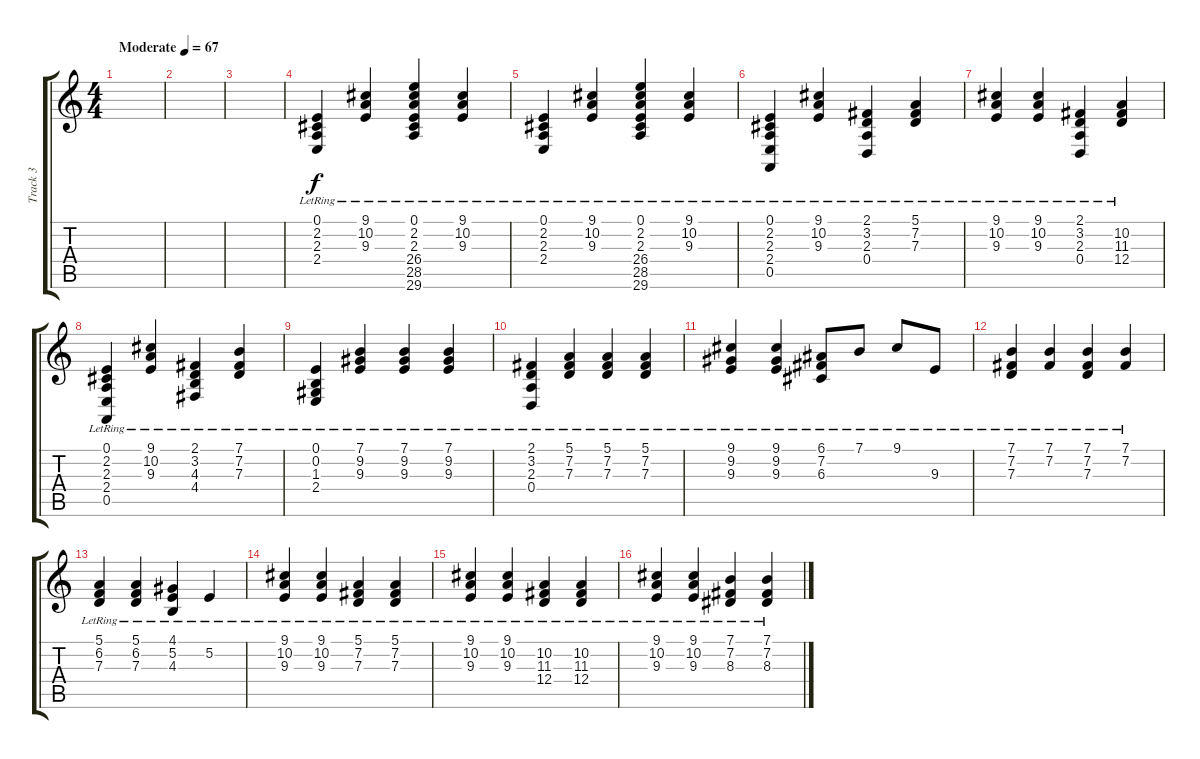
\track ("Track 3" "Track 3") {instrument acousticgrandpiano}
\staff {score tabs}
\tuning (E4 B3 G3 D3 A2 E2) {hide}
\ts (4 4)
\tempo (67 "Moderate")
\clef g2
\ks c
|
|
|
(0.1{lr} 2.2 2.3{lr} 2.4{lr}).4 (9.1{lr} 10.2 9.3{lr}).4 (0.1{lr} 2.2 2.3{lr} 26.4 28.5 29.6).4 (9.1{lr} 10.2 9.3{lr}).4 |
(0.1{lr} 2.2 2.3{lr} 2.4{lr}).4 (9.1{lr} 10.2 9.3{lr}).4 (0.1{lr} 2.2 2.3{lr} 26.4 28.5 29.6).4 (9.1{lr} 10.2 9.3{lr}).4 |
(0.1{lr} 2.2 2.3{lr} 2.4{lr} 0.5{lr}).4 (9.1{lr} 10.2 9.3{lr}).4 (2.1 3.2 2.3{lr} 0.4).4 (5.1 7.2 7.3{lr}).4 |
(9.1{lr} 10.2 9.3{lr}).4 (9.1{lr} 10.2 9.3{lr}).4 (2.1 3.2 2.3{lr} 0.4).4 (10.2 11.3{lr} 12.4).4 |
(0.1{lr} 2.2 2.3{lr} 2.4{lr} 0.5{lr}).4 (9.1{lr} 10.2 9.3{lr}).4 (2.1{lr} 3.2 4.3{lr} 4.4).4 (7.1{lr} 7.2 7.3{lr}).4 |
(0.1{lr} 0.2 1.3{lr} 2.4).4 (7.1{lr} 9.2 9.3{lr}).4 (7.1{lr} 9.2 9.3{lr}).4 (7.1{lr} 9.2 9.3{lr}).4 |
(2.1{lr} 3.2 2.3{lr} 0.4).4 (5.1{lr} 7.2 7.3{lr}).4 (5.1{lr} 7.2 7.3{lr}).4 (5.1{lr} 7.2 7.3{lr}).4 |
(9.1{lr} 9.2 9.3{lr}).4 (9.1{lr} 9.2 9.3{lr}).4 (6.1{lr} 7.2 6.3{lr}).8 7.1{lr}.8 9.1{lr}.8 9.3{lr}.8 |
(7.1{lr} 7.2{lr} 7.3{lr}).4 (7.1{lr} 7.2{lr}).4 (7.1{lr} 7.2{lr} 7.3{lr}).4 (7.1{lr} 7.2{lr}).4 |
(5.1{lr} 6.2{lr} 7.3{lr}).4 (5.1{lr} 6.2{lr} 7.3{lr}).4 (4.1{lr} 5.2{lr} 4.3{lr}).4 5.2{lr}.4 |
(9.1{lr} 10.2 9.3{lr}).4 (9.1{lr} 10.2 9.3{lr}).4 (5.1 7.2 7.3{lr}).4 (5.1 7.2 7.3{lr}).4 |
(9.1{lr} 10.2 9.3{lr}).4 (9.1{lr} 10.2 9.3{lr}).4 (10.2 11.3{lr} 12.4).4 (10.2 11.3{lr} 12.4).4 |
(9.1{lr} 10.2 9.3{lr}).4 (9.1{lr} 10.2 9.3{lr}).4 (7.1{lr} 7.2 8.3{lr}).4 (7.1{lr} 7.2 8.3{lr}).4
